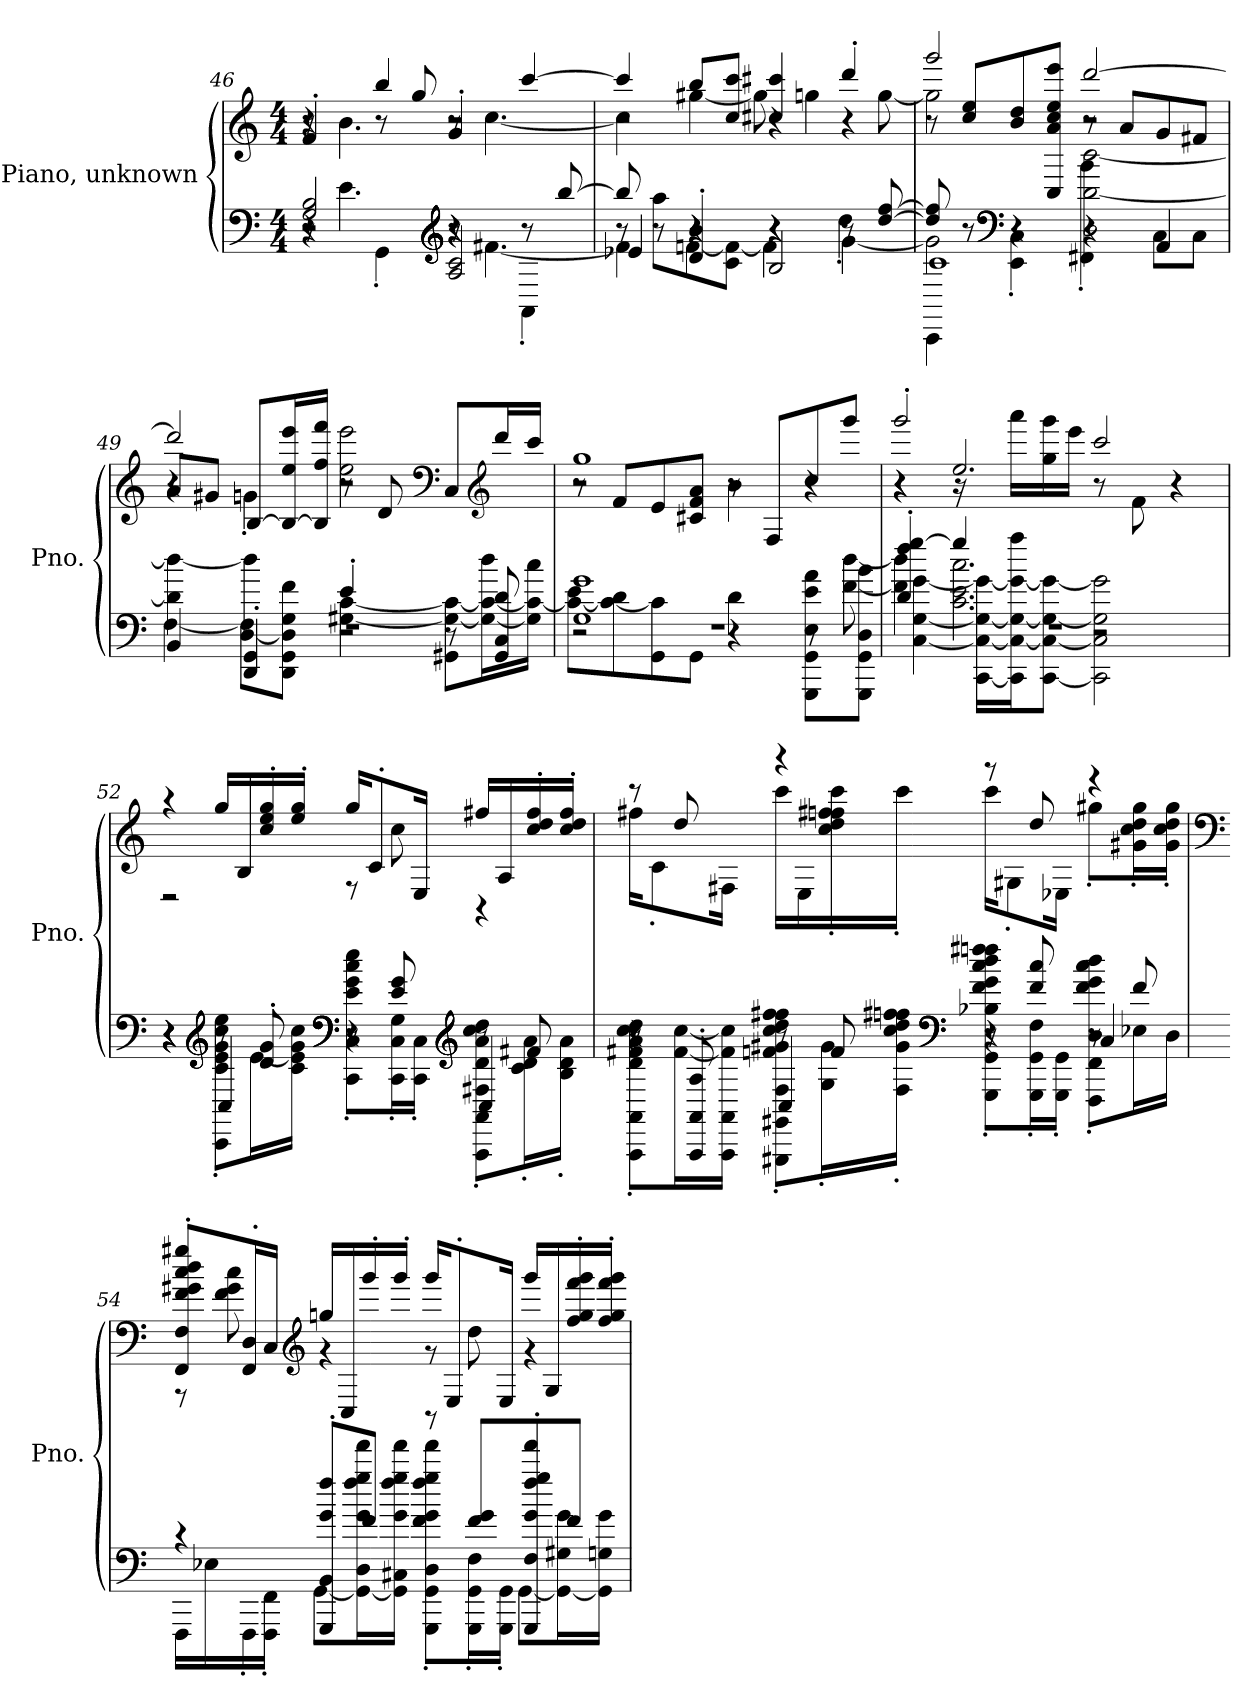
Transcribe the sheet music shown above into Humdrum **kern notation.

**kern	**kern
*part1	*part1
*staff2	*staff1
*I"Piano, unknown	*
*I'Pno.	*
!!LO:LB:g=z
*clefF4	*clefG2
*k[]	*k[]
*M4/4	*M4/4
=46	=46
*^	*^
*	*^	*	*^
*	*	*^	*	*	*
2r	8r	2G/ 2B/	4r	4r	8r	4f'/
.	4.e\	.	.	.	4.b\	.
.	.	.	4GG'\	4bb/	.	8r
.	.	.	.	.	.	8gg/
*clefG2	*	*	*	*	*	*
4r	8r	2A/ 2c/	4r	2r	8r	4g'/
.	[4.f#X\	.	.	.	[4.cc\	.
8r	.	.	4AA'\	.	.	[4ccc/
[8bb/	.	.	.	.	.	.
=47	=47	=47	=47	=47	=47	=47
8bb/]	4f#\]	4e-X/	8r	2r	4cc\]	4ccc/]
8r	.	.	8aa\L	.	.	.
4r	4r	4d/' 4b/'	[8fn\	.	[4gg#X\	8bb/L
.	.	.	8c\ 8f\_J	.	.	8cc/ 8ccc/J
4r	4r	2B/	4f\]	4cc#X/ 4ccc#X/	8gg#\]	4r
.	.	.	.	.	4ggn\	.
8r	[4g\	.	4dd'\	4r	.	4ddd'/
[8dd/ [8ff/	.	.	.	.	[8gg\	.
=48	=48	=48	=48	=48	=48	=48
8dd/] 8ff/]	2g\]	1c	4CC\	2ggg/	2gg\]	8r
8r	.	.	.	.	.	8cc/ 8ee/L
*clefF4	*	*	*	*	*	*
4r	.	.	4EE\' 4C\'	.	.	8b/ 8dd/
.	.	.	.	.	.	8C/ 8a/ 8cc/ 8ee/ 8eee/J
4r	2D\ [2d\ [2dd\	.	4FF#X\' 4b\'	[2ddd/	2r	8r
.	.	.	.	.	.	8a/L
4AA/	.	.	8C\L	.	.	8g/
.	.	.	8C\J	.	.	8f#X/J
!!LO:LB:g=z	!!	!!
=49	=49	=49	=49	=49	=49	=49
1r	4d\] 4dd\_	4BB/	[4F\	2ddd/]	4r	8a/L
.	.	.	.	.	.	8g#X/J
.	4dd\]	4DD/' 4GG/'	[8D\ 8F\]L	.	4gn'\	[8B/L
.	.	.	8DD\ 8GG\ 8D\] 8G\ 8f\J	.	.	16B/_ 16ee/ 16eee/L
.	.	.	.	.	.	16B/] 16ff/ 16fff/JJ
.	2r	4e'/	[4G#X\ [4c\	2r	2ee\ 2eee\	8r
.	.	.	.	.	.	8d/
*	*	*	*	*clefF4	*	*
.	.	8r	8GG#X\ 8G#\_ 8c\_L	.	.	8C/L
*	*	*	*	*clefG2	*	*
.	.	8GG#/ 8C/ 8d/	16G#\_ 16c\_ 16dd\L	.	.	16ddd/L
.	.	.	16G#\] 16c\_ 16cc\JJ	.	.	16ccc/JJ
=50	=50	=50	=50	=50	=50	=50
1r	2r	1G 1g	8c\_ 8e\L	1gg	2r	8r
.	.	.	8c\_ 8d\	.	.	8f/L
.	.	.	8GG\ 8c\]	.	.	8e/
.	.	.	8GG\J	.	.	8c#X/ 8f/ 8a/J
.	4r	.	4d\	.	4b\	8r
.	.	.	.	.	.	8F/L
.	8r	.	8GGG\ 8GG\ 8E\ 8e\ 8a\L	.	4r	8cc/
.	[8f\ [8dd\	.	8GGG\ 8GG\ 8D\ 8b\J	.	.	8ggg/J
=51	=51	=51	=51	=51	=51	=51
1r	4f\] 4dd\]	4d/' 4ff/' [4gg/'	[4C\ [4G\ [4g\	2ggg'/	4r	4r
.	2.c\ 2.e\ 2.cc\	4gg/]	[16CC\ 16C\_ 16G\_ 16g\_LL	.	16r	2.ee/
.	.	.	16CC\] 16C\_ 16G\_ 16g\_ 16aa\J	.	16aaa\LL	.
.	.	.	[8CC\ 8C\_ 8G\_ 8g\_J	.	16gg\ 16ggg\	.
.	.	.	.	.	16eee\JJ	.
.	.	2r	2CC\] 2C\] 2G\] 2g\]	2ccc/	8r	.
.	.	.	.	.	8f\	.
.	.	.	.	.	4r	.
*	*	*v	*v	*	*	*
*	*	*	*	*v	*v
!!LO:PB:g=z
=52	=52	=52	=52	=52
4r	4r	4r	4r	2r
*clefG2	*	*	*	*
8r	8CC\' 8c\' 8e\' 8g\' 8cc\' 8ee\'L	4C/	16gg/LL	.
.	.	.	16B/	.
8d/' 8g/'	[16e\L	.	16cc/' 16ee/' 16gg/'	.
.	16c\ 16e\] 16g\ 16cc\JJ	.	16ee/' 16gg/'JJ	.
*clefF4	*	*	*	*
8r	8CC\' 8C\' 8e\' 8g\' 8cc\' 8ee\'L	4r	16gg/KL	8r
.	.	.	8c'/	.
8e/ 8g/	16CC\' 16C\' 16G\'L	.	.	8cc\
.	16CC\' 16C\'JJ	.	16E/Jk	.
*clefG2	*	*	*	*
8r	8AAA\' 8AA\' 8F#X\' 8d\' 8a\' 8cc\' 8dd\'L	4C/	16ff#X/LL	4r
.	.	.	16A/	.
8f#X/	16c\' 16d\' 16a\'L	.	16cc/' 16dd/' 16ff#/'	.
.	16B\' 16d\' 16a\'JJ	.	16cc/' 16dd/' 16ff#/'JJ	.
!!LO:LB:g=z	!!
=53	=53	=53	=53	=53
4r	8AAA\' 8AA\' 8d\' 8f#X\' 8a\' 8cc\' 8dd\'L	8r	8r	16ff#X\KL
.	.	.	.	8c'\
.	[16f#\ [16cc\L	8AAA/' 8AA/' 8A/'	8dd/	.
.	16AAA\ 16AA\ 16f#\] 16cc\]JJ	.	.	16F#X\Jk
8r	8GGG#X\' 8GG#X\' 8F\' 8fn\' 8g#X\' 8cc\' 8dd\' 8ff\' 8ff#X\'L	4C/	4r	16ccc\LL
.	.	.	.	16E\
8f/	16G\' 16g#\'L	.	.	16cc\' 16dd\' 16ffn\' 16ff#X\' 16ccc\'
.	16F\' 16g#\' 16cc\' 16dd\' 16ffn\' 16ff#X\'JJ	.	.	16ccc'\JJ
*clefF4	*	*	*	*
8r	8GGG#\' 8GG#\' 8B-X\' 8f\' 8g#\' 8cc\' 8dd\' 8ffn\' 8ff#X\'L	4r	8r	16ccc\KL
.	.	.	.	8G#X'\
8f/ 8cc/	16GGG#\' 16GG#\' 16F\'L	.	8dd/	.
.	16GGG#\' 16GG#\'JJ	.	.	16E-X\Jk
8r	8FFF\' 8FF\' 8D\' 8f\' 8g#\' 8cc\' 8dd\'L	4C/	4r	8gg#X'\L
8f/	16E-X\L	.	.	16g#X\' 16cc\' 16dd\' 16gg#\'L
.	16D\JJ	.	.	16g#\' 16cc\' 16dd\' 16gg#\'JJ
*v	*v	*v	*	*
!!LO:LB:g=z	!!
=54	=54	=54
*	*clefF4	*
*^	*	*
4r	16FFF\LL	8FF/' 8F/' 8f/' 8g#X/' 8cc/' 8dd/' 8gg#X/'L	8r
.	16E-X\	.	.
.	16FFF'\	16FF/' 16D/'L	8f\ 8g#\ 8cc\
.	16FFF\' 16FF\'JJ	16C/JJ	.
*	*	*clefG2	*
8GGG/' 8BB/' 8g/' 8ff/'L	[8GG\L	16ggn/LL	4r
.	.	16C/	.
8f/J	16GG\_ 16D\ 16g\ 16ff\ 16gg\ 16fff\L	16ggg'/	.
.	16GG\] 16C#X\ 16g\ 16ff\ 16gg\ 16fff\JJ	16ggg'/JJ	.
8r	8GGG\' 8GG\' 8D\' 8f\' 8g\' 8ff\' 8gg\' 8fff\'L	16ggg/KL	8r
.	.	8E'/	.
8f/ 8g/L	16GGG\' 16GG\' 16F\'L	.	8dd\
.	16GGG\' 16GG\'JJ	16E/Jk	.
8GGG/' 8F/' 8g/' 8ff/' 8gg/' 8fff/'	[8GG\L	16ggg/LL	4r
.	.	16G/	.
8f/J	16GG\_ 16G#X\ 16g\L	16ff/' 16gg/' 16fff/' 16ggg/'	.
.	16GG\] 16Gn\ 16g\JJ	16ff/' 16gg/' 16fff/' 16ggg/'JJ	.
*v	*v	*	*
*	*v	*v
=	=
*-	*-
